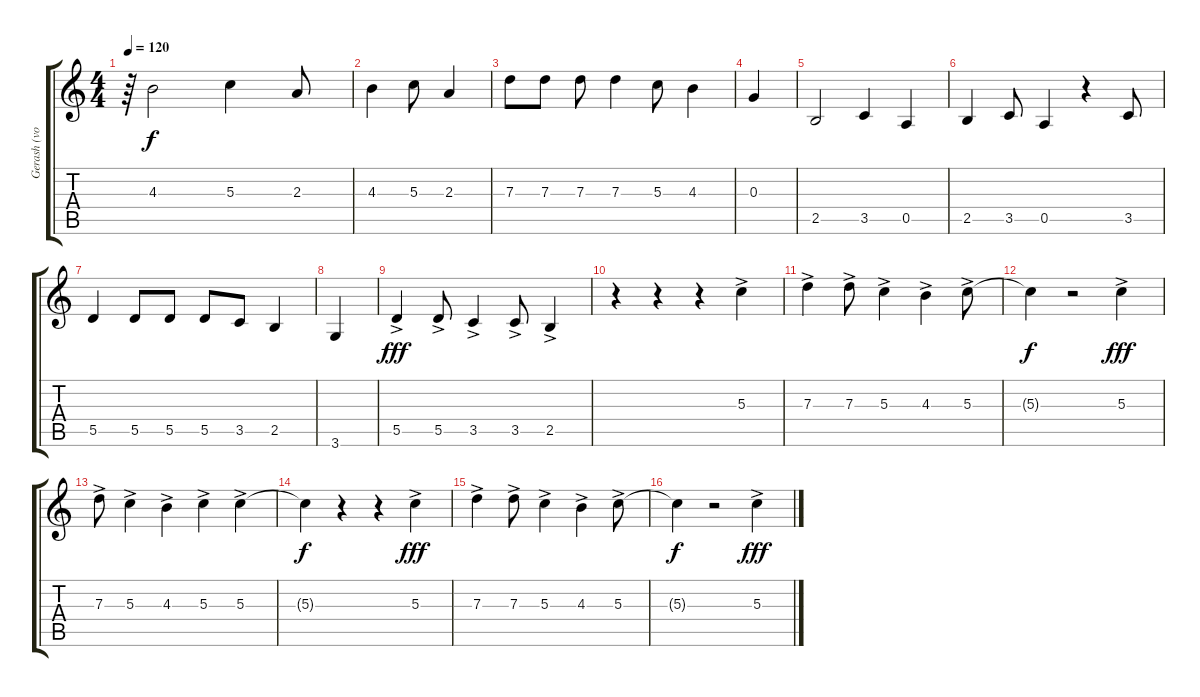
\track ("Gerash (vokal)" "Gerash (vo") {instrument electricguitarjazz}
\staff {score tabs}
\tuning (E4 B3 G3 D3 A2 E2) {hide}
\ts (4 4)
\tempo 120
\clef g2
\ks c
r.64{dy f} 4.3.2 5.3.4 2.3.8 |
4.3.4 5.3.8 2.3.4 |
7.3.8 7.3.8 7.3.8 7.3.4 5.3.8 4.3.4 |
0.3.4 |
2.5.2 3.5.4 0.5.4 |
2.5.4 3.5.8 0.5.4 r.4 3.5.8 |
5.5.4 5.5.8 5.5.8 5.5.8 3.5.8 2.5.4 |
3.6.4 |
5.5{ac}.4{dy fff} 5.5{ac}.8 3.5{ac}.4 3.5{ac}.8 2.5{ac}.4 |
r.4 r.4 r.4 5.3{ac}.4 |
7.3{ac}.4 7.3{ac}.8 5.3{ac}.4 4.3{ac}.4 5.3{ac}.8 |
5.3{t}.4{dy f} r.2 5.3{ac}.4{dy fff} |
7.3{ac}.8 5.3{ac}.4 4.3{ac}.4 5.3{ac}.4 5.3{ac}.4 |
5.3{t}.4{dy f} r.4 r.4 5.3{ac}.4{dy fff} |
7.3{ac}.4 7.3{ac}.8 5.3{ac}.4 4.3{ac}.4 5.3{ac}.8 |
5.3{t}.4{dy f} r.2 5.3{ac}.4{dy fff}
